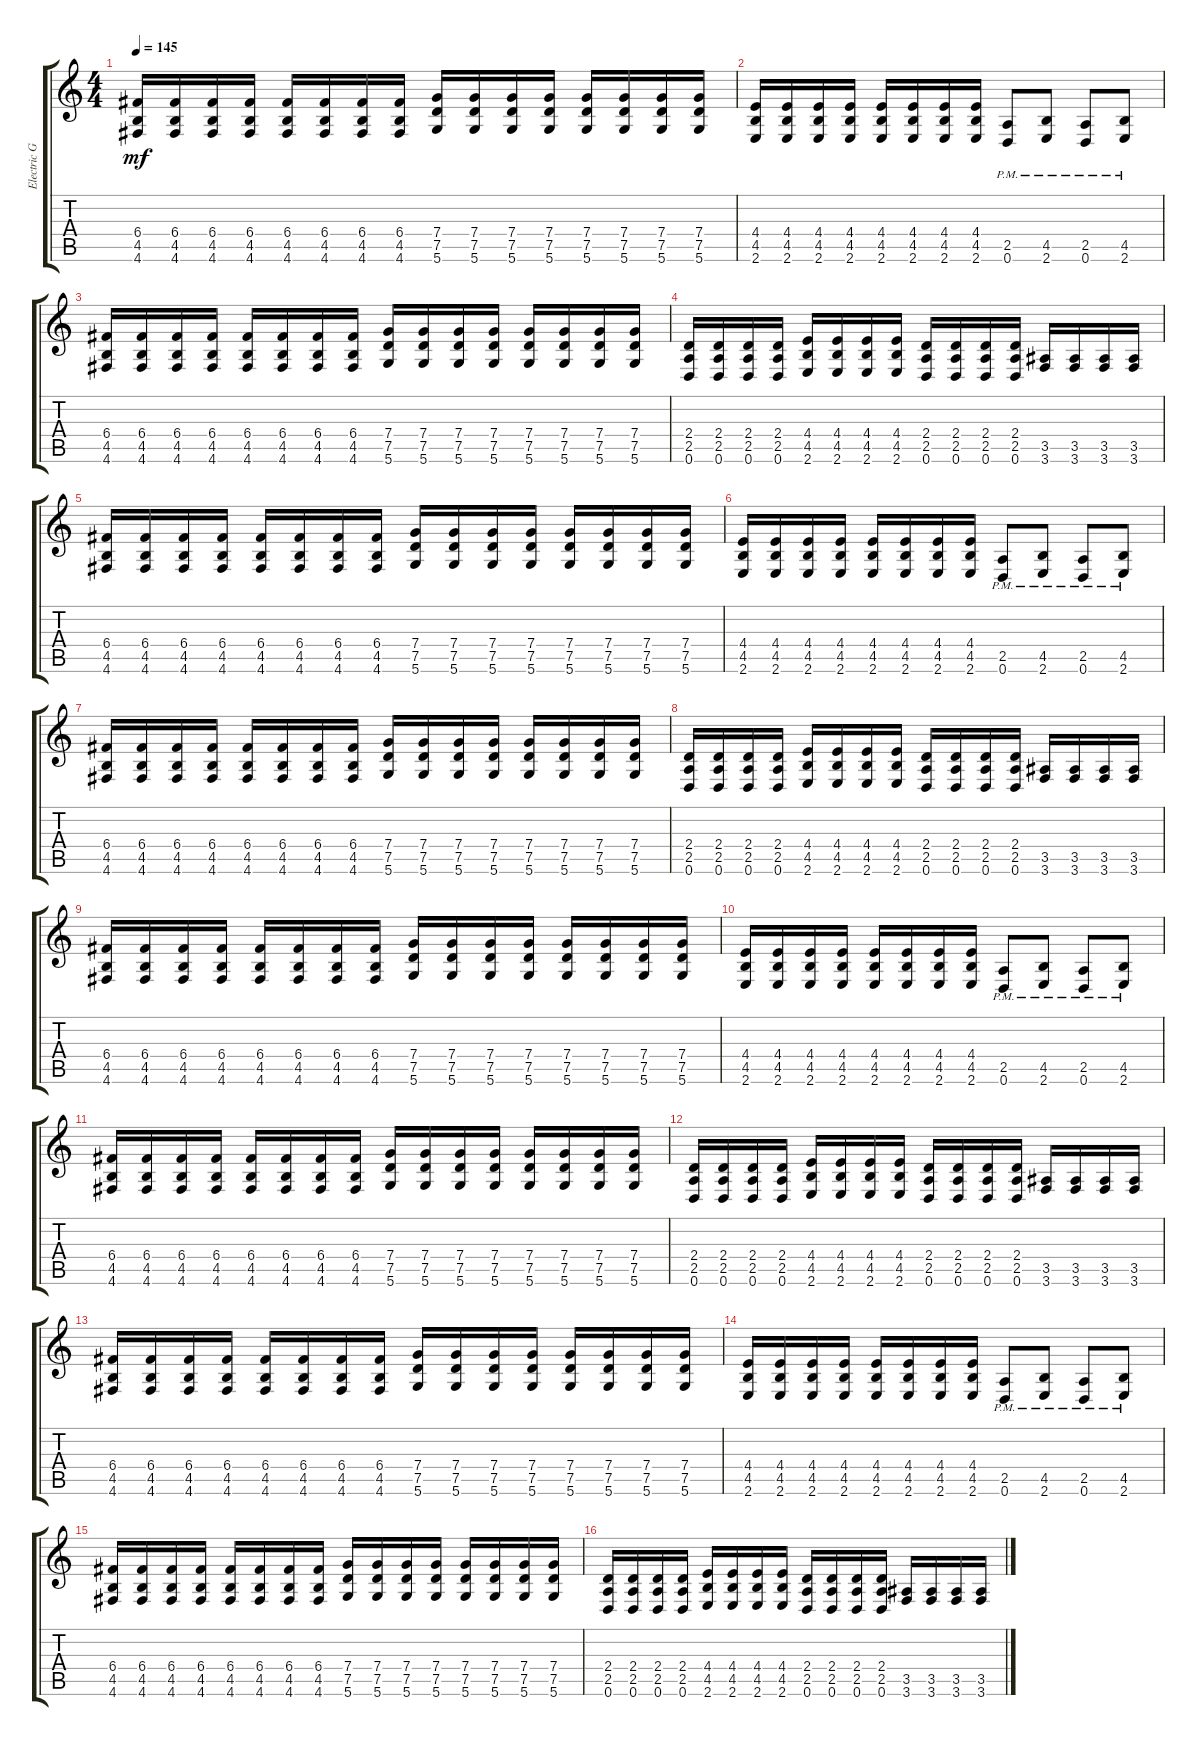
\track ("Electric Guitar" "Electric G") {instrument distortionguitar}
\staff {score tabs}
\tuning (D4 A3 F3 C3 G2 D2) {hide}
\ts (4 4)
\tempo 145
\clef g2
\ks c
(6.4 4.5 4.6).16{dy mf instrument distortionguitar} (6.4 4.5 4.6).16 (6.4 4.5 4.6).16 (6.4 4.5 4.6).16 (6.4 4.5 4.6).16 (6.4 4.5 4.6).16 (6.4 4.5 4.6).16 (6.4 4.5 4.6).16 (7.4 7.5 5.6).16 (7.4 7.5 5.6).16 (7.4 7.5 5.6).16 (7.4 7.5 5.6).16 (7.4 7.5 5.6).16 (7.4 7.5 5.6).16 (7.4 7.5 5.6).16 (7.4 7.5 5.6).16 |
(4.4 4.5 2.6).16 (4.4 4.5 2.6).16 (4.4 4.5 2.6).16 (4.4 4.5 2.6).16 (4.4 4.5 2.6).16 (4.4 4.5 2.6).16 (4.4 4.5 2.6).16 (4.4 4.5 2.6).16 (2.5{pm} 0.6{pm}).8 (4.5{pm} 2.6{pm}).8 (2.5{pm} 0.6{pm}).8 (4.5{pm} 2.6{pm}).8 |
(6.4 4.5 4.6).16 (6.4 4.5 4.6).16 (6.4 4.5 4.6).16 (6.4 4.5 4.6).16 (6.4 4.5 4.6).16 (6.4 4.5 4.6).16 (6.4 4.5 4.6).16 (6.4 4.5 4.6).16 (7.4 7.5 5.6).16 (7.4 7.5 5.6).16 (7.4 7.5 5.6).16 (7.4 7.5 5.6).16 (7.4 7.5 5.6).16 (7.4 7.5 5.6).16 (7.4 7.5 5.6).16 (7.4 7.5 5.6).16 |
(2.4 2.5 0.6).16 (2.4 2.5 0.6).16 (2.4 2.5 0.6).16 (2.4 2.5 0.6).16 (4.4 4.5 2.6).16 (4.4 4.5 2.6).16 (4.4 4.5 2.6).16 (4.4 4.5 2.6).16 (2.4 2.5 0.6).16 (2.4 2.5 0.6).16 (2.4 2.5 0.6).16 (2.4 2.5 0.6).16 (3.5 3.6).16 (3.5 3.6).16 (3.5 3.6).16 (3.5 3.6).16 |
(6.4 4.5 4.6).16 (6.4 4.5 4.6).16 (6.4 4.5 4.6).16 (6.4 4.5 4.6).16 (6.4 4.5 4.6).16 (6.4 4.5 4.6).16 (6.4 4.5 4.6).16 (6.4 4.5 4.6).16 (7.4 7.5 5.6).16 (7.4 7.5 5.6).16 (7.4 7.5 5.6).16 (7.4 7.5 5.6).16 (7.4 7.5 5.6).16 (7.4 7.5 5.6).16 (7.4 7.5 5.6).16 (7.4 7.5 5.6).16 |
(4.4 4.5 2.6).16 (4.4 4.5 2.6).16 (4.4 4.5 2.6).16 (4.4 4.5 2.6).16 (4.4 4.5 2.6).16 (4.4 4.5 2.6).16 (4.4 4.5 2.6).16 (4.4 4.5 2.6).16 (2.5{pm} 0.6{pm}).8 (4.5{pm} 2.6{pm}).8 (2.5{pm} 0.6{pm}).8 (4.5{pm} 2.6{pm}).8 |
(6.4 4.5 4.6).16 (6.4 4.5 4.6).16 (6.4 4.5 4.6).16 (6.4 4.5 4.6).16 (6.4 4.5 4.6).16 (6.4 4.5 4.6).16 (6.4 4.5 4.6).16 (6.4 4.5 4.6).16 (7.4 7.5 5.6).16 (7.4 7.5 5.6).16 (7.4 7.5 5.6).16 (7.4 7.5 5.6).16 (7.4 7.5 5.6).16 (7.4 7.5 5.6).16 (7.4 7.5 5.6).16 (7.4 7.5 5.6).16 |
(2.4 2.5 0.6).16 (2.4 2.5 0.6).16 (2.4 2.5 0.6).16 (2.4 2.5 0.6).16 (4.4 4.5 2.6).16 (4.4 4.5 2.6).16 (4.4 4.5 2.6).16 (4.4 4.5 2.6).16 (2.4 2.5 0.6).16 (2.4 2.5 0.6).16 (2.4 2.5 0.6).16 (2.4 2.5 0.6).16 (3.5 3.6).16 (3.5 3.6).16 (3.5 3.6).16 (3.5 3.6).16 |
(6.4 4.5 4.6).16 (6.4 4.5 4.6).16 (6.4 4.5 4.6).16 (6.4 4.5 4.6).16 (6.4 4.5 4.6).16 (6.4 4.5 4.6).16 (6.4 4.5 4.6).16 (6.4 4.5 4.6).16 (7.4 7.5 5.6).16 (7.4 7.5 5.6).16 (7.4 7.5 5.6).16 (7.4 7.5 5.6).16 (7.4 7.5 5.6).16 (7.4 7.5 5.6).16 (7.4 7.5 5.6).16 (7.4 7.5 5.6).16 |
(4.4 4.5 2.6).16 (4.4 4.5 2.6).16 (4.4 4.5 2.6).16 (4.4 4.5 2.6).16 (4.4 4.5 2.6).16 (4.4 4.5 2.6).16 (4.4 4.5 2.6).16 (4.4 4.5 2.6).16 (2.5{pm} 0.6{pm}).8 (4.5{pm} 2.6{pm}).8 (2.5{pm} 0.6{pm}).8 (4.5{pm} 2.6{pm}).8 |
(6.4 4.5 4.6).16 (6.4 4.5 4.6).16 (6.4 4.5 4.6).16 (6.4 4.5 4.6).16 (6.4 4.5 4.6).16 (6.4 4.5 4.6).16 (6.4 4.5 4.6).16 (6.4 4.5 4.6).16 (7.4 7.5 5.6).16 (7.4 7.5 5.6).16 (7.4 7.5 5.6).16 (7.4 7.5 5.6).16 (7.4 7.5 5.6).16 (7.4 7.5 5.6).16 (7.4 7.5 5.6).16 (7.4 7.5 5.6).16 |
(2.4 2.5 0.6).16 (2.4 2.5 0.6).16 (2.4 2.5 0.6).16 (2.4 2.5 0.6).16 (4.4 4.5 2.6).16 (4.4 4.5 2.6).16 (4.4 4.5 2.6).16 (4.4 4.5 2.6).16 (2.4 2.5 0.6).16 (2.4 2.5 0.6).16 (2.4 2.5 0.6).16 (2.4 2.5 0.6).16 (3.5 3.6).16 (3.5 3.6).16 (3.5 3.6).16 (3.5 3.6).16 |
(6.4 4.5 4.6).16 (6.4 4.5 4.6).16 (6.4 4.5 4.6).16 (6.4 4.5 4.6).16 (6.4 4.5 4.6).16 (6.4 4.5 4.6).16 (6.4 4.5 4.6).16 (6.4 4.5 4.6).16 (7.4 7.5 5.6).16 (7.4 7.5 5.6).16 (7.4 7.5 5.6).16 (7.4 7.5 5.6).16 (7.4 7.5 5.6).16 (7.4 7.5 5.6).16 (7.4 7.5 5.6).16 (7.4 7.5 5.6).16 |
(4.4 4.5 2.6).16 (4.4 4.5 2.6).16 (4.4 4.5 2.6).16 (4.4 4.5 2.6).16 (4.4 4.5 2.6).16 (4.4 4.5 2.6).16 (4.4 4.5 2.6).16 (4.4 4.5 2.6).16 (2.5{pm} 0.6{pm}).8 (4.5{pm} 2.6{pm}).8 (2.5{pm} 0.6{pm}).8 (4.5{pm} 2.6{pm}).8 |
(6.4 4.5 4.6).16 (6.4 4.5 4.6).16 (6.4 4.5 4.6).16 (6.4 4.5 4.6).16 (6.4 4.5 4.6).16 (6.4 4.5 4.6).16 (6.4 4.5 4.6).16 (6.4 4.5 4.6).16 (7.4 7.5 5.6).16 (7.4 7.5 5.6).16 (7.4 7.5 5.6).16 (7.4 7.5 5.6).16 (7.4 7.5 5.6).16 (7.4 7.5 5.6).16 (7.4 7.5 5.6).16 (7.4 7.5 5.6).16 |
(2.4 2.5 0.6).16 (2.4 2.5 0.6).16 (2.4 2.5 0.6).16 (2.4 2.5 0.6).16 (4.4 4.5 2.6).16 (4.4 4.5 2.6).16 (4.4 4.5 2.6).16 (4.4 4.5 2.6).16 (2.4 2.5 0.6).16 (2.4 2.5 0.6).16 (2.4 2.5 0.6).16 (2.4 2.5 0.6).16 (3.5 3.6).16 (3.5 3.6).16 (3.5 3.6).16 (3.5 3.6).16
